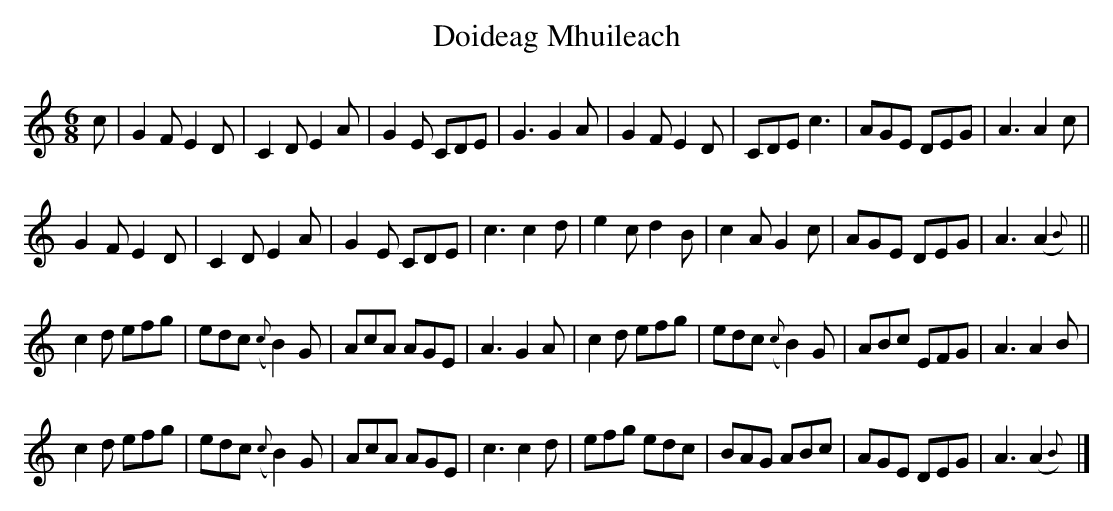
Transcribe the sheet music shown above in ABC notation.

X:1
T:Doideag Mhuileach
M:6/8
L:1/8
K:A Minor
c|G2F E2D|C2D     E2 A|G2E CDE|G3 G2A|G2F E2D|CDE     c3  |AGE DEG|A3  A2 c   |
G2F E2D|C2D     E2 A|G2E CDE|c3 c2d|e2c d2B|c2A     G2 c|AGE DEG|A3 (A2{B})||
c2d efg|edc ({c}B2)G|AcA AGE|A3 G2A|c2d efg|edc ({c}B2)G|ABc EFG|A3  A2 B   |
c2d efg|edc ({c}B2)G|AcA AGE|c3 c2d|efg edc|BAG     ABc |AGE DEG|A3 (A2{B})|]
